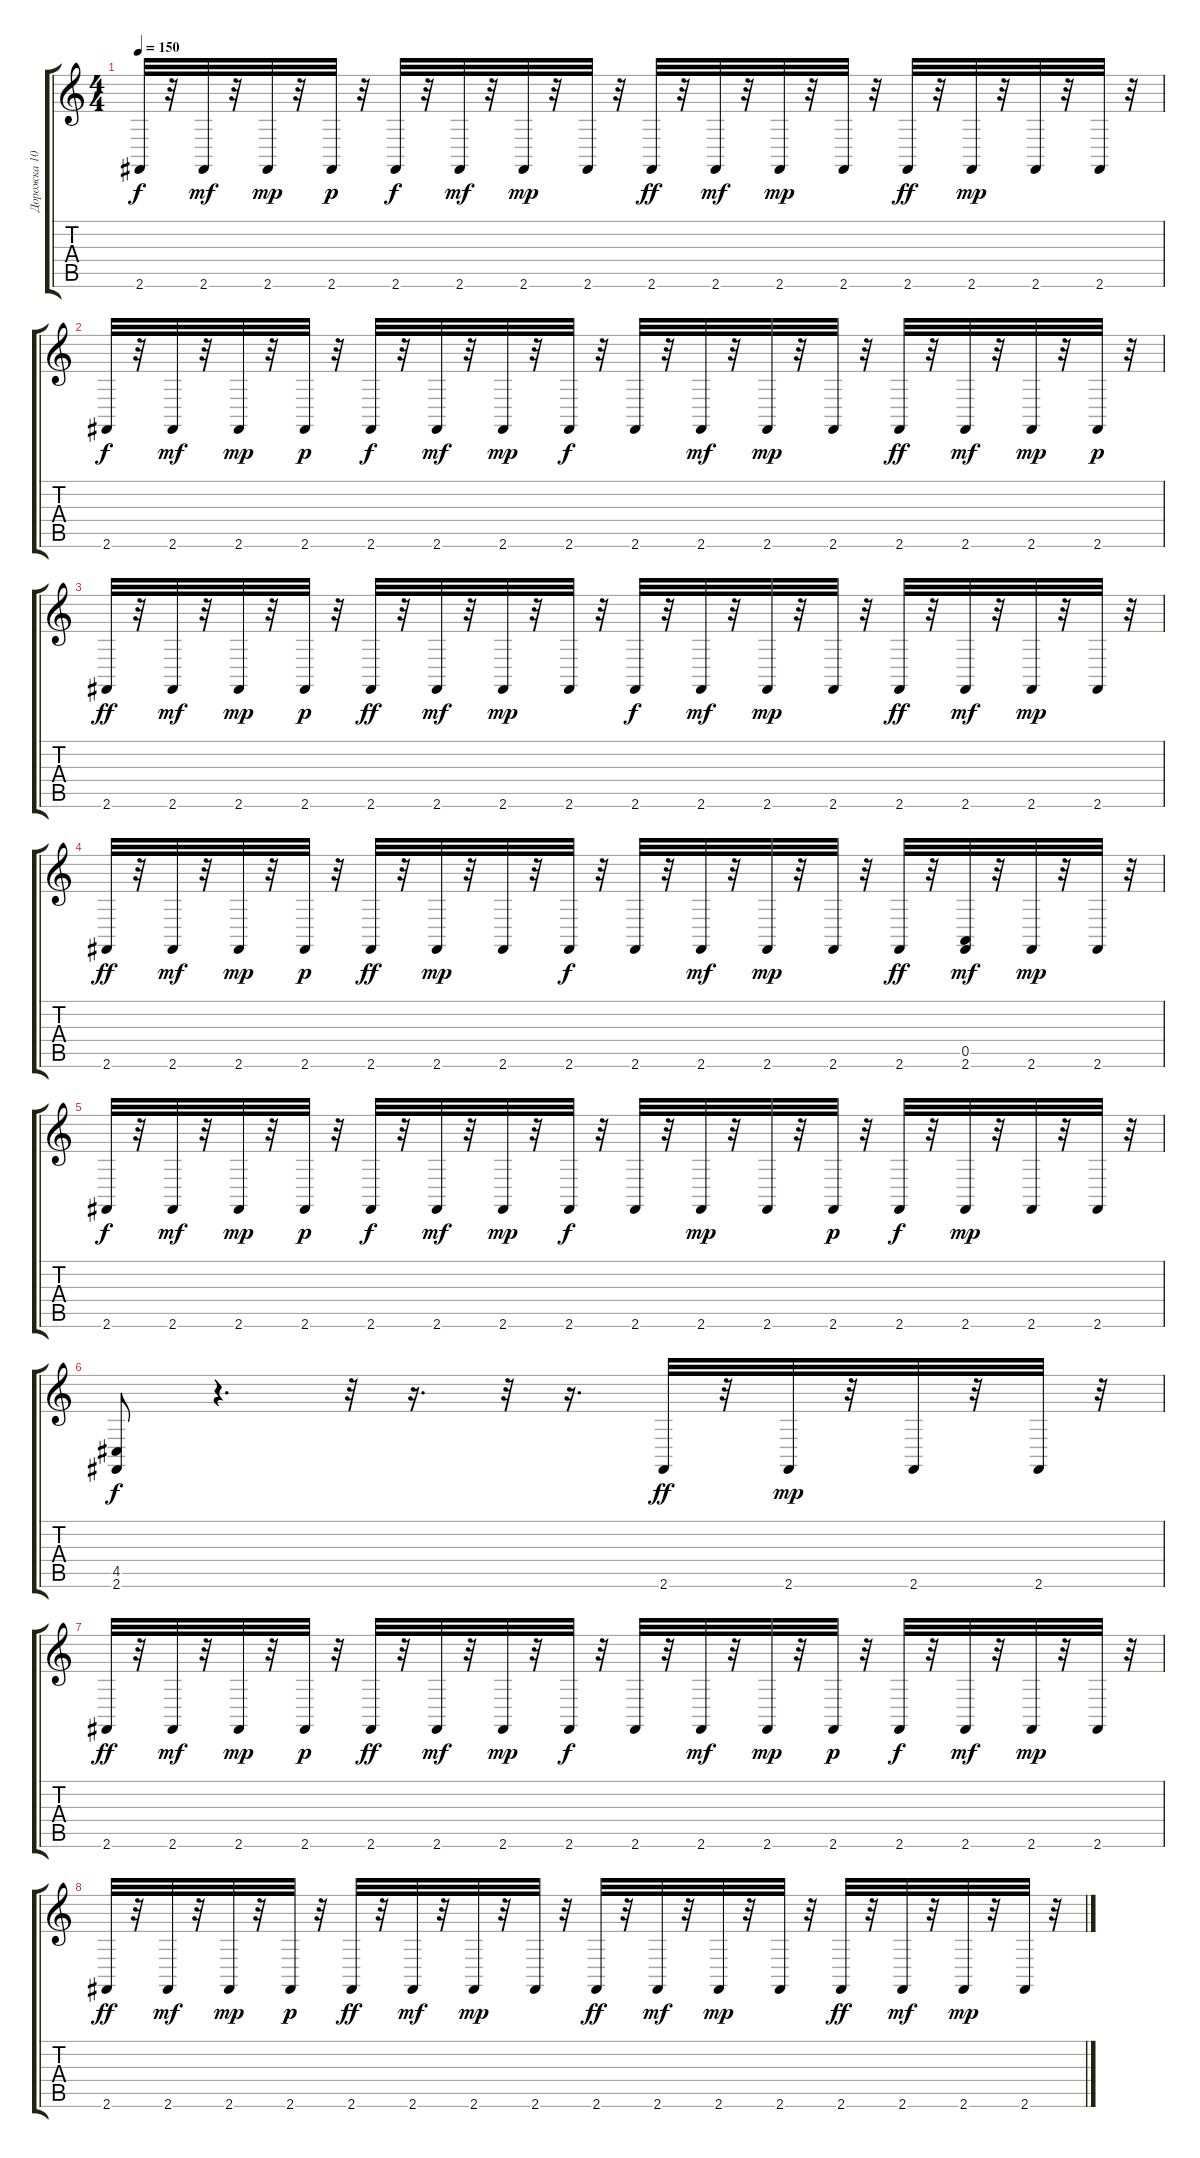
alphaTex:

\track ("Дорожка 10" "Дорожка 10") {instrument acousticgrandpiano}
\staff {score tabs}
\tuning (E4 B3 G3 D3 A2 E2) {hide}
\ts (4 4)
\tempo 150
\clef g2
\ks c
2.6.32{dy f} r.32 2.6.32{dy mf} r.32 2.6.32{dy mp} r.32 2.6.32{dy p} r.32 2.6.32{dy f} r.32 2.6.32{dy mf} r.32 2.6.32{dy mp} r.32 2.6.32 r.32 2.6.32{dy ff} r.32 2.6.32{dy mf} r.32 2.6.32{dy mp} r.32 2.6.32 r.32 2.6.32{dy ff} r.32 2.6.32{dy mp} r.32 2.6.32 r.32 2.6.32 r.32 |
2.6.32{dy f} r.32 2.6.32{dy mf} r.32 2.6.32{dy mp} r.32 2.6.32{dy p} r.32 2.6.32{dy f} r.32 2.6.32{dy mf} r.32 2.6.32{dy mp} r.32 2.6.32{dy f} r.32 2.6.32 r.32 2.6.32{dy mf} r.32 2.6.32{dy mp} r.32 2.6.32 r.32 2.6.32{dy ff} r.32 2.6.32{dy mf} r.32 2.6.32{dy mp} r.32 2.6.32{dy p} r.32 |
2.6.32{dy ff} r.32 2.6.32{dy mf} r.32 2.6.32{dy mp} r.32 2.6.32{dy p} r.32 2.6.32{dy ff} r.32 2.6.32{dy mf} r.32 2.6.32{dy mp} r.32 2.6.32 r.32 2.6.32{dy f} r.32 2.6.32{dy mf} r.32 2.6.32{dy mp} r.32 2.6.32 r.32 2.6.32{dy ff} r.32 2.6.32{dy mf} r.32 2.6.32{dy mp} r.32 2.6.32 r.32 |
2.6.32{dy ff} r.32 2.6.32{dy mf} r.32 2.6.32{dy mp} r.32 2.6.32{dy p} r.32 2.6.32{dy ff} r.32 2.6.32{dy mp} r.32 2.6.32 r.32 2.6.32{dy f} r.32 2.6.32 r.32 2.6.32{dy mf} r.32 2.6.32{dy mp} r.32 2.6.32 r.32 2.6.32{dy ff} r.32 (0.5 2.6).32{dy mf} r.32 2.6.32{dy mp} r.32 2.6.32 r.32 |
2.6.32{dy f} r.32 2.6.32{dy mf} r.32 2.6.32{dy mp} r.32 2.6.32{dy p} r.32 2.6.32{dy f} r.32 2.6.32{dy mf} r.32 2.6.32{dy mp} r.32 2.6.32{dy f} r.32 2.6.32 r.32 2.6.32{dy mp} r.32 2.6.32 r.32 2.6.32{dy p} r.32 2.6.32{dy f} r.32 2.6.32{dy mp} r.32 2.6.32 r.32 2.6.32 r.32 |
(4.5 2.6).8{dy f} r.4{d} r.32 r.16{d} r.32 r.16{d} 2.6.32{dy ff} r.32 2.6.32{dy mp} r.32 2.6.32 r.32 2.6.32 r.32 |
2.6.32{dy ff} r.32 2.6.32{dy mf} r.32 2.6.32{dy mp} r.32 2.6.32{dy p} r.32 2.6.32{dy ff} r.32 2.6.32{dy mf} r.32 2.6.32{dy mp} r.32 2.6.32{dy f} r.32 2.6.32 r.32 2.6.32{dy mf} r.32 2.6.32{dy mp} r.32 2.6.32{dy p} r.32 2.6.32{dy f} r.32 2.6.32{dy mf} r.32 2.6.32{dy mp} r.32 2.6.32 r.32 |
2.6.32{dy ff} r.32 2.6.32{dy mf} r.32 2.6.32{dy mp} r.32 2.6.32{dy p} r.32 2.6.32{dy ff} r.32 2.6.32{dy mf} r.32 2.6.32{dy mp} r.32 2.6.32 r.32 2.6.32{dy ff} r.32 2.6.32{dy mf} r.32 2.6.32{dy mp} r.32 2.6.32 r.32 2.6.32{dy ff} r.32 2.6.32{dy mf} r.32 2.6.32{dy mp} r.32 2.6.32 r.32
